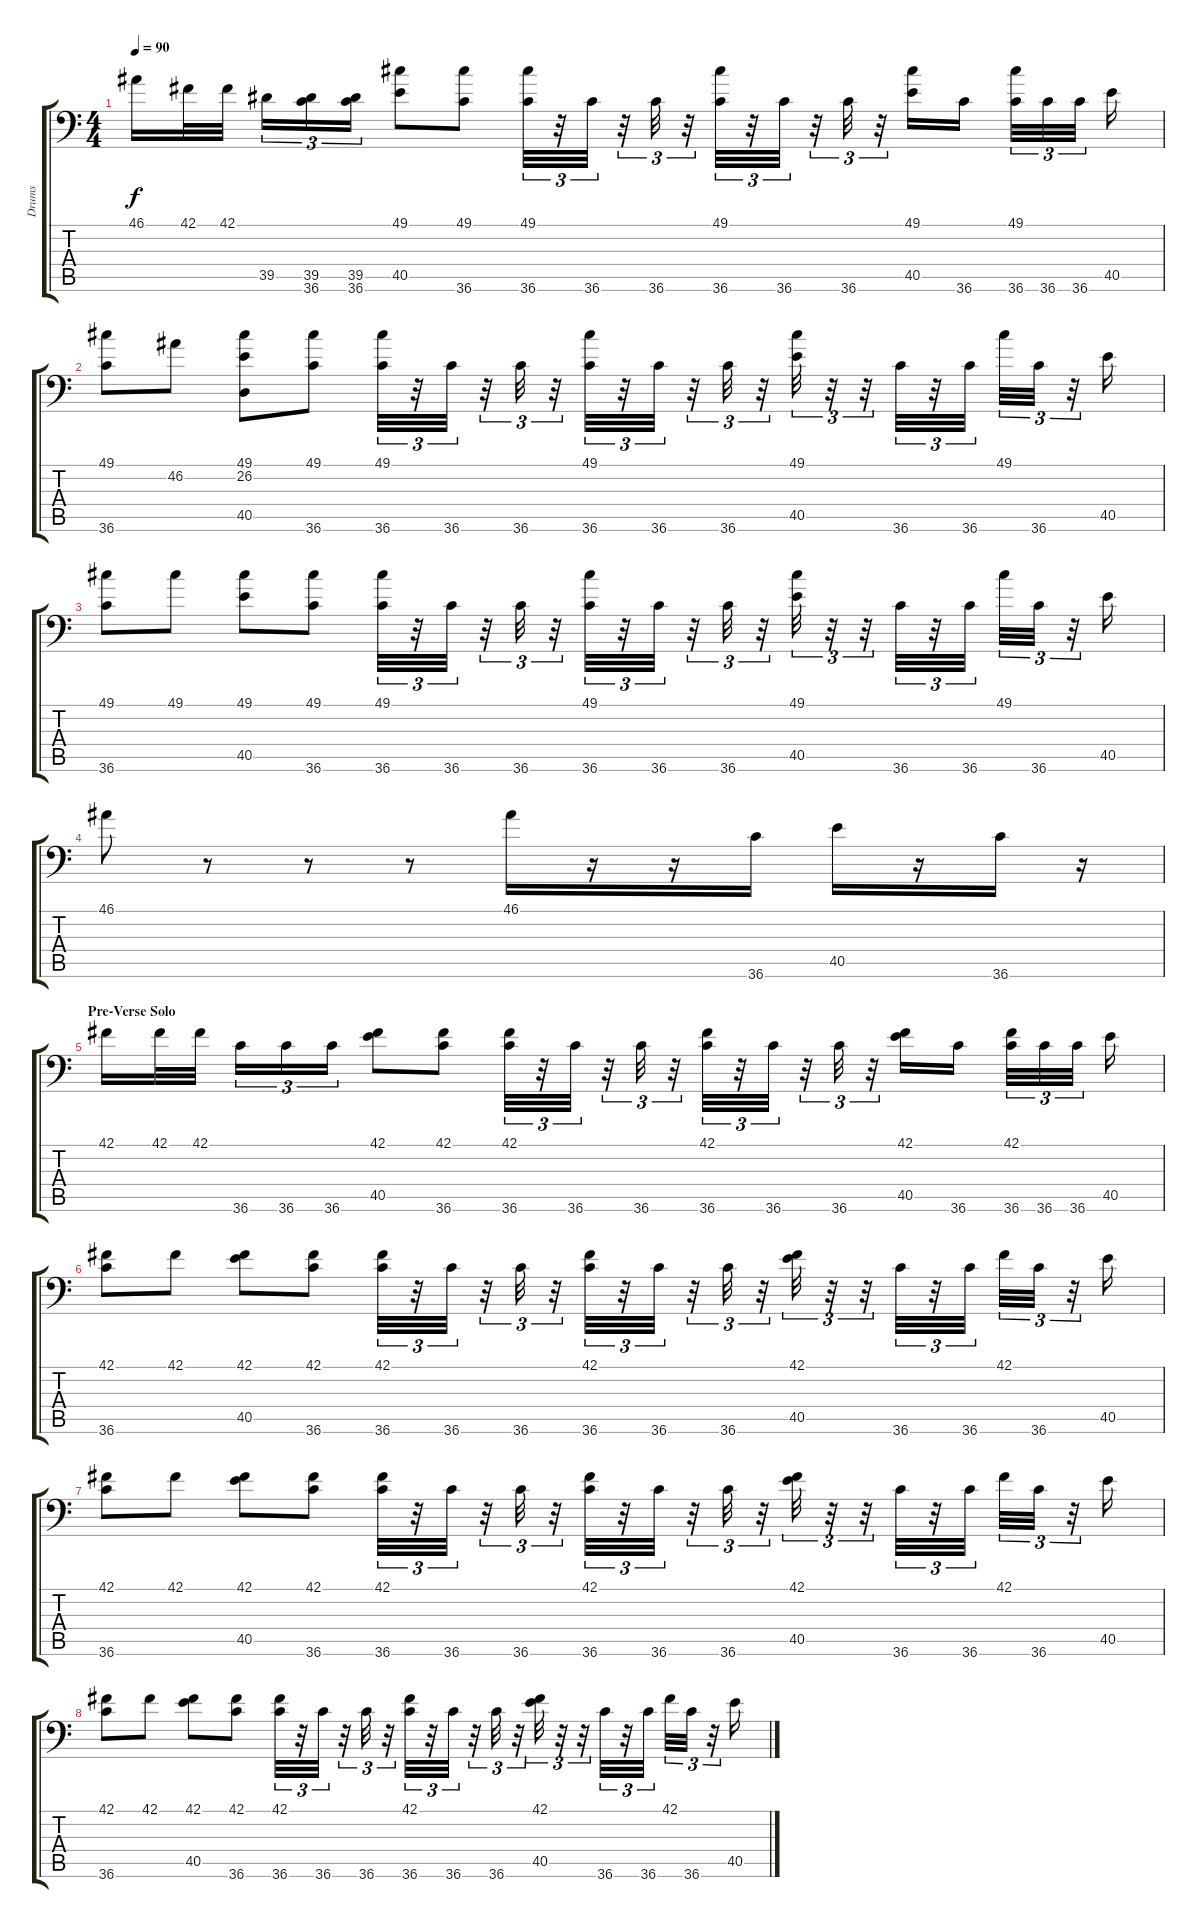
\track ("Drums" "Drums") {instrument acousticgrandpiano}
\staff {score tabs}
\tuning (C-1 C-1 C-1 C-1 C-1 C-1) {hide}
\ts (4 4)
\tempo 90
\clef f4
\ks c
46.1.16{dy f} 42.1.32 42.1.32 39.5.16{tu (3 2)} (39.5 36.6).16{tu (3 2)} (39.5 36.6).16{tu (3 2)} (49.1 40.5).8 (49.1 36.6).8 (49.1 36.6).32{tu (3 2)} r.32{tu (3 2)} 36.6.32{tu (3 2)} r.32{tu (3 2)} 36.6.32{tu (3 2)} r.32{tu (3 2)} (49.1 36.6).32{tu (3 2)} r.32{tu (3 2)} 36.6.32{tu (3 2)} r.32{tu (3 2)} 36.6.32{tu (3 2)} r.32{tu (3 2)} (49.1 40.5).16 36.6.16 (49.1 36.6).32{tu (3 2)} 36.6.32{tu (3 2)} 36.6.32{tu (3 2)} 40.5.16 |
(49.1 36.6).8 46.2.8 (49.1 26.2 40.5).8 (49.1 36.6).8 (49.1 36.6).32{tu (3 2)} r.32{tu (3 2)} 36.6.32{tu (3 2)} r.32{tu (3 2)} 36.6.32{tu (3 2)} r.32{tu (3 2)} (49.1 36.6).32{tu (3 2)} r.32{tu (3 2)} 36.6.32{tu (3 2)} r.32{tu (3 2)} 36.6.32{tu (3 2)} r.32{tu (3 2)} (49.1 40.5).32{tu (3 2)} r.32{tu (3 2)} r.32{tu (3 2)} 36.6.32{tu (3 2)} r.32{tu (3 2)} 36.6.32{tu (3 2)} 49.1.32{tu (3 2)} 36.6.32{tu (3 2)} r.32{tu (3 2)} 40.5.16 |
(49.1 36.6).8 49.1.8 (49.1 40.5).8 (49.1 36.6).8 (49.1 36.6).32{tu (3 2)} r.32{tu (3 2)} 36.6.32{tu (3 2)} r.32{tu (3 2)} 36.6.32{tu (3 2)} r.32{tu (3 2)} (49.1 36.6).32{tu (3 2)} r.32{tu (3 2)} 36.6.32{tu (3 2)} r.32{tu (3 2)} 36.6.32{tu (3 2)} r.32{tu (3 2)} (49.1 40.5).32{tu (3 2)} r.32{tu (3 2)} r.32{tu (3 2)} 36.6.32{tu (3 2)} r.32{tu (3 2)} 36.6.32{tu (3 2)} 49.1.32{tu (3 2)} 36.6.32{tu (3 2)} r.32{tu (3 2)} 40.5.16 |
46.1.8 r.8 r.8 r.8 46.1.16 r.16 r.16 36.6.16 40.5.16 r.16 36.6.16 r.16 |
\section ("" "Pre-Verse Solo")
42.1.16 42.1.32 42.1.32 36.6.16{tu (3 2)} 36.6.16{tu (3 2)} 36.6.16{tu (3 2)} (42.1 40.5).8 (42.1 36.6).8 (42.1 36.6).32{tu (3 2)} r.32{tu (3 2)} 36.6.32{tu (3 2)} r.32{tu (3 2)} 36.6.32{tu (3 2)} r.32{tu (3 2)} (42.1 36.6).32{tu (3 2)} r.32{tu (3 2)} 36.6.32{tu (3 2)} r.32{tu (3 2)} 36.6.32{tu (3 2)} r.32{tu (3 2)} (42.1 40.5).16 36.6.16 (42.1 36.6).32{tu (3 2)} 36.6.32{tu (3 2)} 36.6.32{tu (3 2)} 40.5.16 |
(42.1 36.6).8 42.1.8 (42.1 40.5).8 (42.1 36.6).8 (42.1 36.6).32{tu (3 2)} r.32{tu (3 2)} 36.6.32{tu (3 2)} r.32{tu (3 2)} 36.6.32{tu (3 2)} r.32{tu (3 2)} (42.1 36.6).32{tu (3 2)} r.32{tu (3 2)} 36.6.32{tu (3 2)} r.32{tu (3 2)} 36.6.32{tu (3 2)} r.32{tu (3 2)} (42.1 40.5).32{tu (3 2)} r.32{tu (3 2)} r.32{tu (3 2)} 36.6.32{tu (3 2)} r.32{tu (3 2)} 36.6.32{tu (3 2)} 42.1.32{tu (3 2)} 36.6.32{tu (3 2)} r.32{tu (3 2)} 40.5.16 |
(42.1 36.6).8 42.1.8 (42.1 40.5).8 (42.1 36.6).8 (42.1 36.6).32{tu (3 2)} r.32{tu (3 2)} 36.6.32{tu (3 2)} r.32{tu (3 2)} 36.6.32{tu (3 2)} r.32{tu (3 2)} (42.1 36.6).32{tu (3 2)} r.32{tu (3 2)} 36.6.32{tu (3 2)} r.32{tu (3 2)} 36.6.32{tu (3 2)} r.32{tu (3 2)} (42.1 40.5).32{tu (3 2)} r.32{tu (3 2)} r.32{tu (3 2)} 36.6.32{tu (3 2)} r.32{tu (3 2)} 36.6.32{tu (3 2)} 42.1.32{tu (3 2)} 36.6.32{tu (3 2)} r.32{tu (3 2)} 40.5.16 |
(42.1 36.6).8 42.1.8 (42.1 40.5).8 (42.1 36.6).8 (42.1 36.6).32{tu (3 2)} r.32{tu (3 2)} 36.6.32{tu (3 2)} r.32{tu (3 2)} 36.6.32{tu (3 2)} r.32{tu (3 2)} (42.1 36.6).32{tu (3 2)} r.32{tu (3 2)} 36.6.32{tu (3 2)} r.32{tu (3 2)} 36.6.32{tu (3 2)} r.32{tu (3 2)} (42.1 40.5).32{tu (3 2)} r.32{tu (3 2)} r.32{tu (3 2)} 36.6.32{tu (3 2)} r.32{tu (3 2)} 36.6.32{tu (3 2)} 42.1.32{tu (3 2)} 36.6.32{tu (3 2)} r.32{tu (3 2)} 40.5.16
